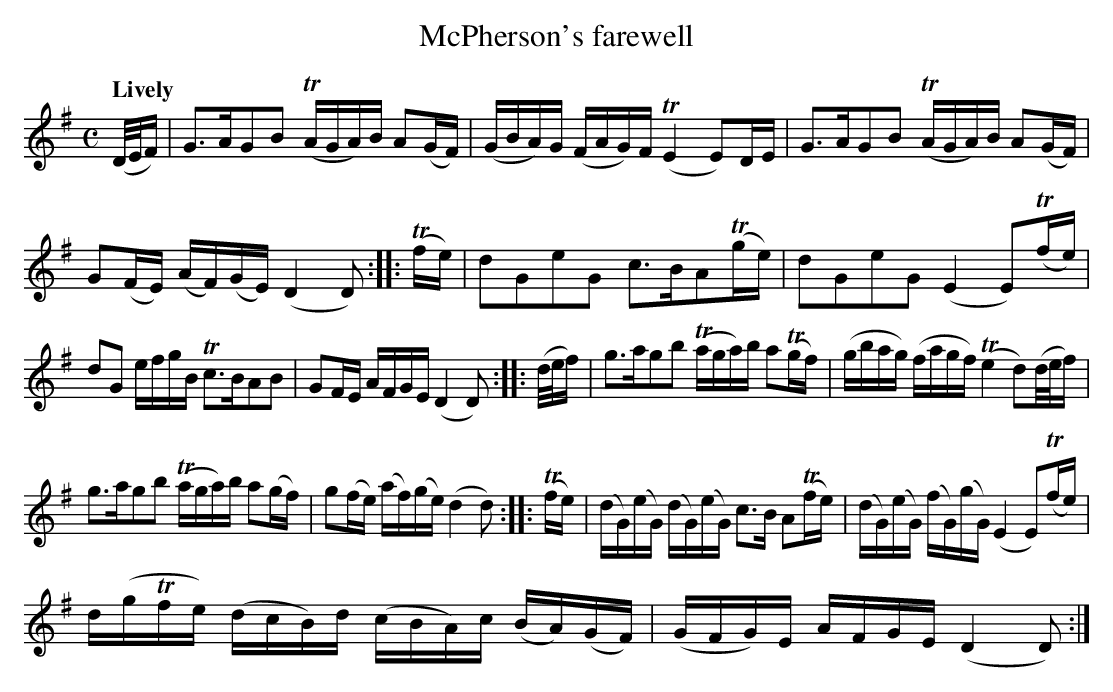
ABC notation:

X:1
T:McPherson's farewell
M:C
L:1/8
Q:"Lively"
K:G
(D/4E/4F/) | G>AGB T(A/G/A/)B/ A(G/F/) | (G/B/A/)G/ (F/A/G/)F/ T(E2 E)D/E/ | G>AGB T(A/G/A/)B/ A(G/F/) |
G(F/E/) (A/F/)(G/E/) (D2D) :: T(f/e/) | dGeG c>BAT(g/e/) | dGeG (E2 E)(Tf/e/) |
dG e/f/g/B/ Tc>BAB | GF/E/ A/F/G/E/ (D2D) :: (d/4e/4f/) | g>agb (Ta/g/a/)b/ a(Tg/f/) | (g/b/a/g/) (f/a/g/f/) (Te2 d)(d/4/e/4f/) |
g>agb (Ta/g/a/)b/ a(g/f/) | g(f/e/) (a/f/)(g/e/) (d2d) :: (Tf/e/) | (d/G/)(e/G/) (d/G/)(e/G/) c>B A(Tf/e/) | (d/G/)(e/G/) (f/G/)(g/G/) (E2 E)(Tf/e/) |
d/(g/Tf/e/) (d/c/B/)d/ (c/B/A/)c/ (B/A/)(G/F/) | (G/F/G/)E/ A/F/G/E/ (D2D) :|]
